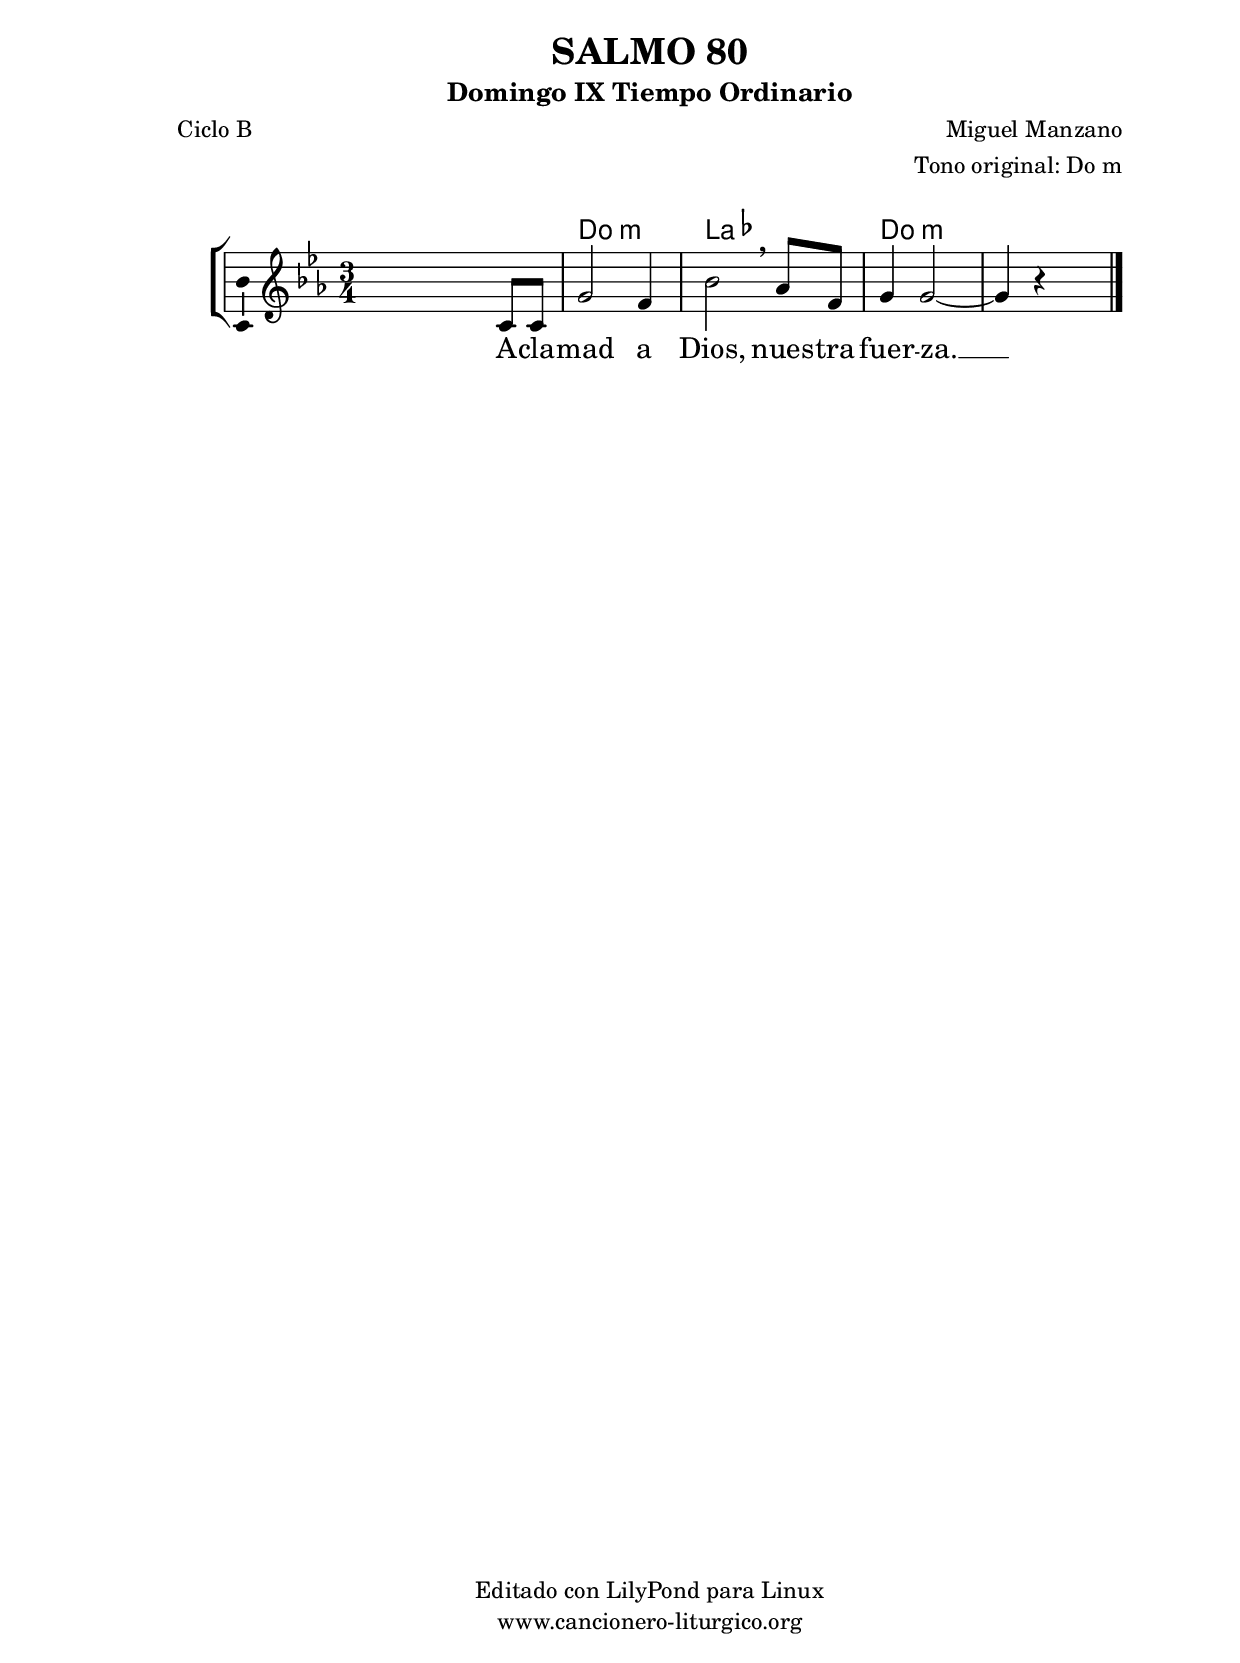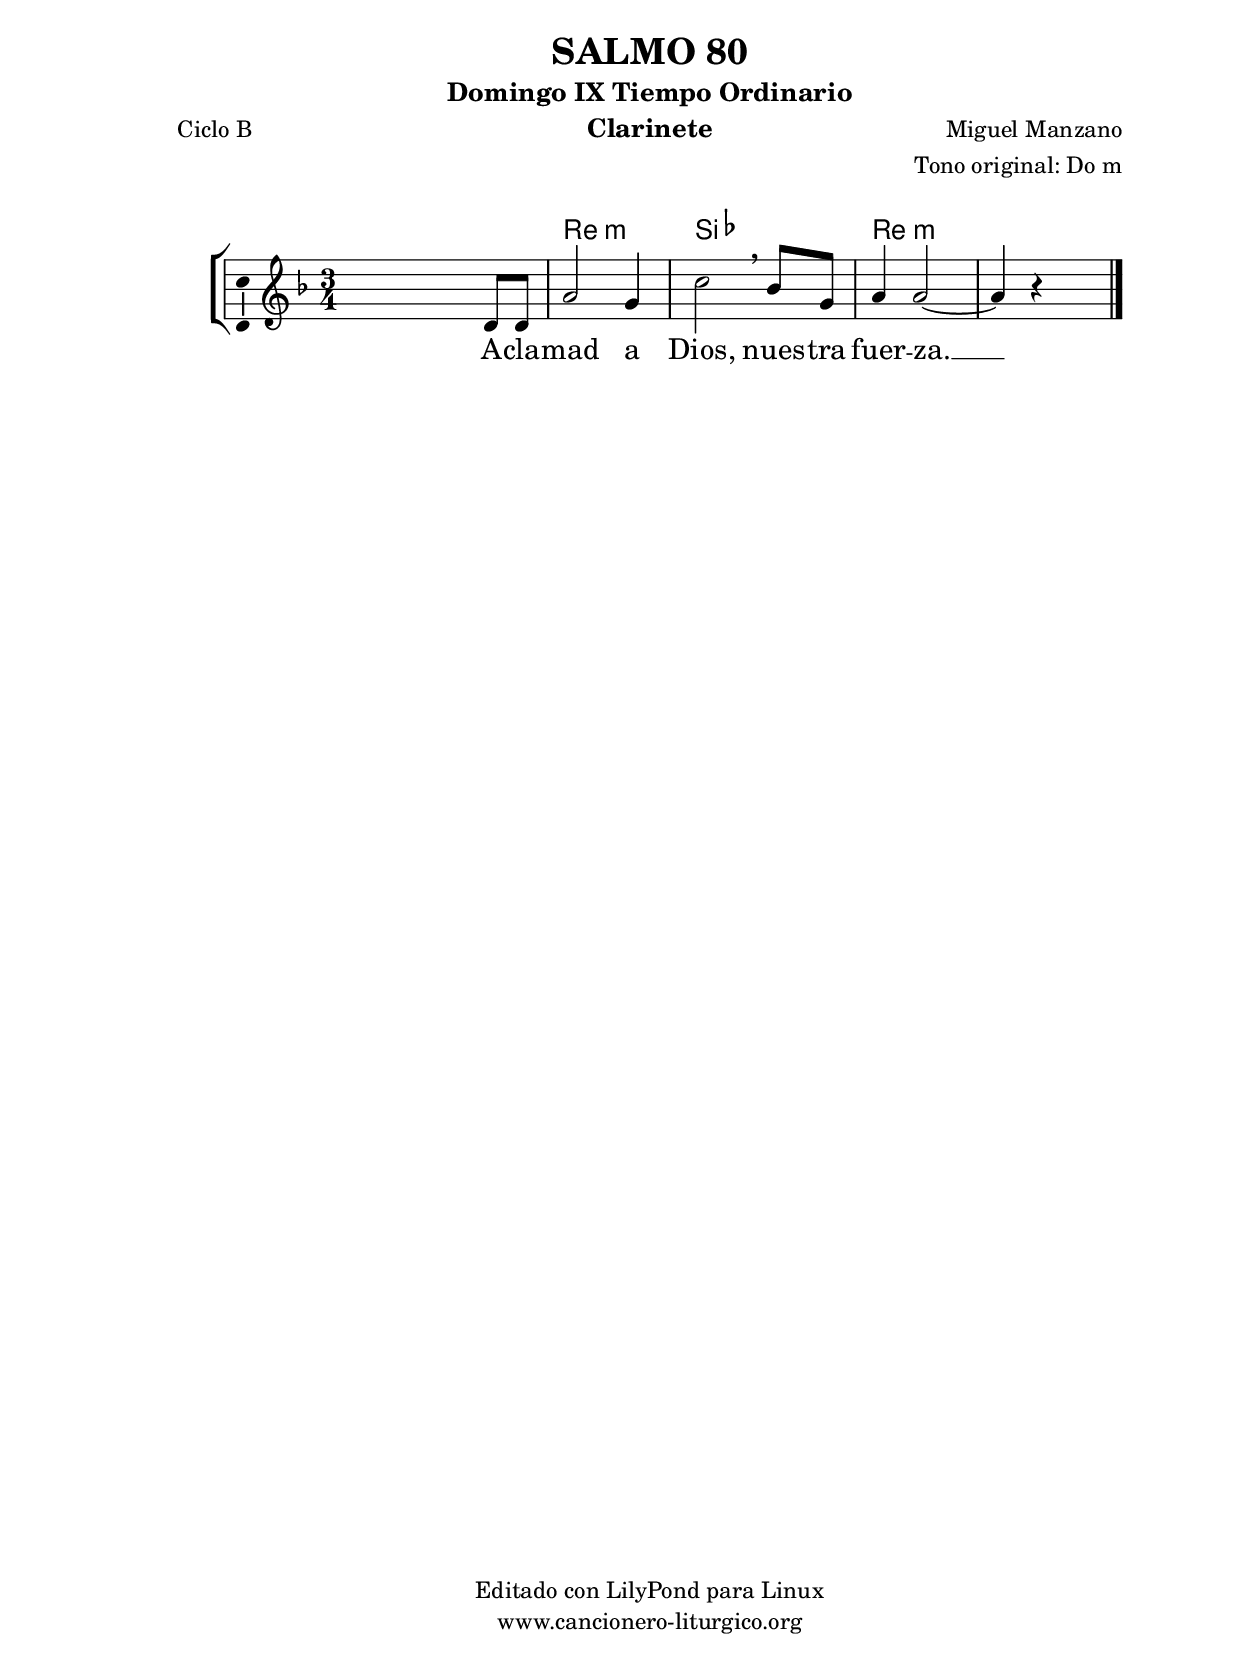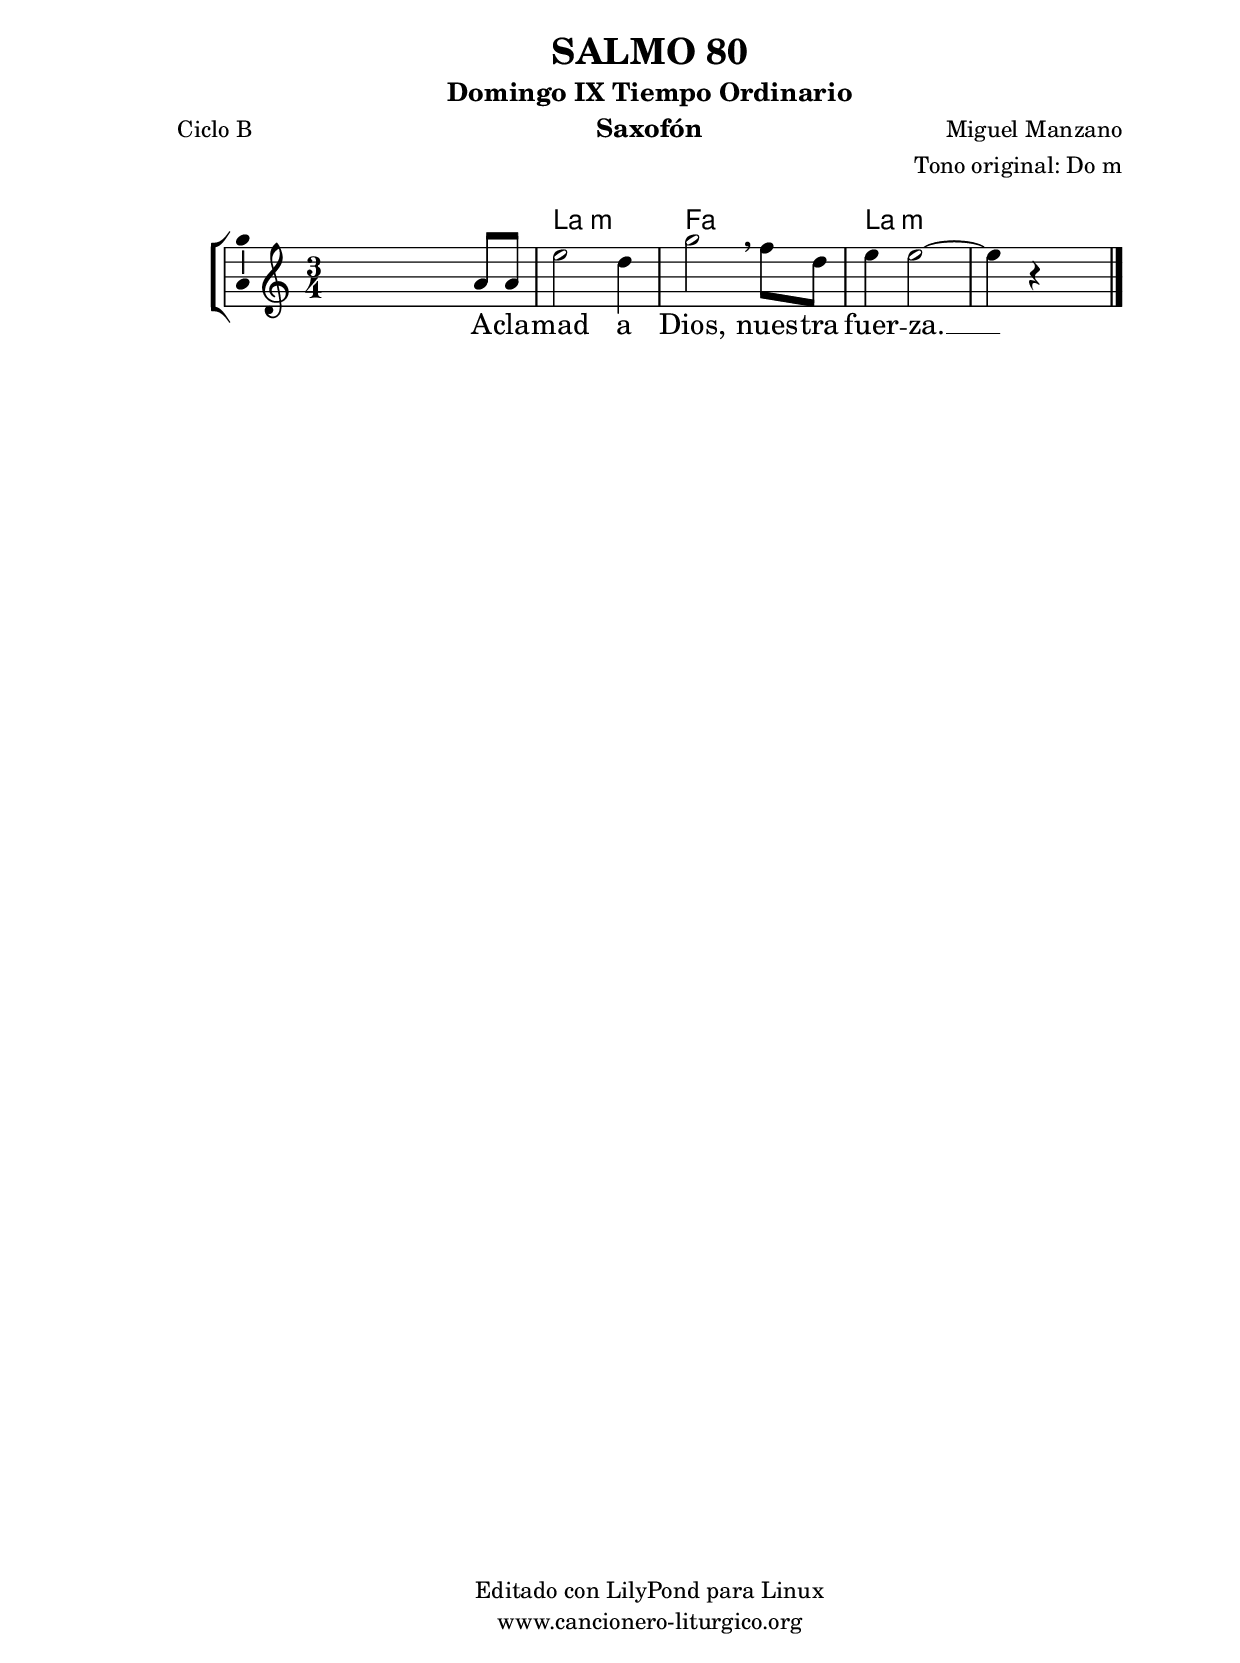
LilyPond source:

%
%para convertir .midi en .wav:
%timidity filename.midi -Ow -o finename.wav
%
%
%Para convertir de .wav a .mp3:
%lame -h -m j filename.wav
%
%
%para escuchar el midi:
%timidity nombrefichero.midi
%


%versión de lilypond para la que se ha escrito esta partitura:
\version "2.16.0"

	%Tamaño papel
	#(set-default-paper-size "a4")
	%Tamaño partitura
	#(set-global-staff-size 20)
	%No responde al pulsar sobre una nota
	#(ly:set-option 'point-and-click #f)

%parámetros del encabezamiento:
\header {
	title = "SALMO 80"
	subtitle = "Domingo IX Tiempo Ordinario"
	composer = "Miguel Manzano"
	poet = "Ciclo B"
	meter = ""
	arranger = "Tono original: Do m"
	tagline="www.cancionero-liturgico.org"
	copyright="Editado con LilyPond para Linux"
	tiempo = "Ordinario"
	usos = "Salmo"
	letra = "Aclamad a Dios, nuestra fuerza."
	}

%parámetros asociados al papel:
\paper  {
	oddHeaderMarkup = \markup {\fill-line { \on-the-fly #not-first-page \fromproperty #'header:title \on-the-fly #not-first-page \fromproperty #'header:composer }}
	evenHeaderMarkup = \markup {\fill-line { \fromproperty #'header:composer \fromproperty #'header:title }}
	#(set-paper-size "a4")
	print-page-number = ##f
	first-page-number = 1
	print-first-page-number = ##f
%	head-separation = 3.0 \cm
	top-margin = 2.0 \cm
	bottom-margin = 0.5\cm
%%%	bottom-margin = -1.0\cm
	left-margin = 3.0 \cm
	line-width = 16.0 \cm 
	indent = 8\mm
	interscoreline = 2.\mm
	between-system-space = 15\mm
%	para que las partituras no llenen la hoja:
	ragged-bottom = ##t
%	idem para la última hoja:
	ragged-last-bottom = ##f
%	para que las partituras llenen el ancho del papel:
	ragged-last = ##f
	after-title-space = 2.5 \cm
%page-count=1
%system-count=8

	%Flexible Vertical Spacing
%	markup-markup-spacing =
%	#'((basic-distance . 15) (minimum-distance . 15) (padding . 3))
	markup-system-spacing =
	#'((basic-distance . 15) (minimum-distance . 15) (padding . 3))
	system-system-spacing =
	#'((basic-distance . 15) (minimum-distance . 15) (padding . 3))
	score-system-spacing =
	#'((basic-distance . 15) (minimum-distance . 15) (padding . 5))
%	top-system-spacing = % header
%	#'((basic-distance . 8) (minimum-distance . 0) (padding . 3))
%	top-markup-spacing =
%	#'((basic-distance . 20) (minimum-distance . 20) (padding . 3))
	last-bottom-spacing = % footer
	#'((basic-distance . 5) (minimum-distance . 5) (padding . 3))
%	score-markup-spacing =
%	#'((basic-distance . 16) (minimum-distance . 13) (padding . 3))

	}


%parámetros que afectan a toda la partitura:
global =  {
	%clave de sol (G):
	\clef G
	%armadura:
%	\transpose aes g
	\key c \minor
	\tempo 4=120
	\set Score.tempoHideNote = ##t
	}


acordes = {
	\italianChords
	\chordmode {
%	\transpose aes g
{

s2.
c2.:m aes c:m s

	}
	}
}

melodia = 
%	\transpose aes g
{
	\relative c'{
	\time 3/4
%	\partial 4*1

s2 c8 c
g'2 f4
bes2 \breathe aes8 f
g4 g2~
g4 r4 s4

	\bar "|."
	}
	}


texto = \lyricmode {
A -- cla -- mad a Dios, nues -- tra fuer -- za. __
	}


acordesStaff = \context ChordNames = acordesStaff <<
	\set chordChanges = ##t
	\acordes
	>>


vozStaff = \context Voice = vozStaff
\with {\consists "Ambitus_engraver"}
<<
%	\set Staff.instrumentName = ""
%	\set Staff.shortInstrumentName = ""
%	\set Staff.midiInstrument = #"clarinet"
%	\set Staff.midiInstrument = #"cello"
%	\set Staff.midiInstrument = #"flute"
	\set Staff.midiInstrument = #"electric guitar (jazz)"
%	\set Staff.midiInstrument = #"english horn"
%	\set Staff.midiInstrument = #"violin"
%	\set Staff.midiInstrument = #"glockenspiel"
	\set Staff.midiMinimumVolume = #0.7
	\set Staff.midiMaximumVolume = #0.9
	\global
	\melodia
	>>


textoStaff = \context Lyrics = textoStaff <<
	\lyricsto vozStaff \texto
	>>

\book {
	\score {
		\context ChoirStaff {
			\override StaffGroup.SystemStartBracket #'collapse-height = #1
			\override Score.SystemStartBar #'collapse-height = #1
			<<
			\acordesStaff
			\vozStaff
			\textoStaff
			>>
			}
		\layout {
	    		\context {
				\Lyrics
				\override LyricText #'font-size = #2
				}
	   		 \context {
				\Score
				%fontSize = #3
				\override StaffSymbol #'staff-space = #(magstep +3)
				%\override Beam #'thickness = #0.55
				%\override SpacingSpanner #'spacing-increment = #1.0
				%\override Slur #'height-limit = #1.5
				}
			}
		}
	\score {
		\unfoldRepeats
		\context ChoirStaff {
			<<
			\acordesStaff
			\vozStaff
			>>
			}
		\midi {
	  		\context {
	  			\Score
				tempoWholesPerMinute = #(ly:make-moment 70 4)
				}
			}
		}
	}

%Partitura para clarinete
#(define output-suffix "C")
\book {
	\header{
		instrument = "Clarinete"
		}
	\score {
		\context ChoirStaff {
			\override StaffGroup.SystemStartBracket #'collapse-height = #1
			\override Score.SystemStartBar #'collapse-height = #1
\transpose c d
			<<
			\acordesStaff
			\vozStaff
			\textoStaff
			>>
			}
		\layout {
	    		\context {
				\Lyrics
				\override LyricText #'font-size = #2
				}
	   		 \context {
				\Score
				%fontSize = #3
				\override StaffSymbol #'staff-space = #(magstep +3)
				%\override Beam #'thickness = #0.55
				%\override SpacingSpanner #'spacing-increment = #1.0
				%\override Slur #'height-limit = #1.5
				}
			}
		}
	}

%Partitura para saxofón
#(define output-suffix "S")
\book {
	\header{
		instrument = "Saxofón"
		}
	\score {
		\context ChoirStaff {
			\override StaffGroup.SystemStartBracket #'collapse-height = #1
			\override Score.SystemStartBar #'collapse-height = #1
\transpose c a
			<<
			\acordesStaff
			\vozStaff
			\textoStaff
			>>
			}
		\layout {
	    		\context {
				\Lyrics
				\override LyricText #'font-size = #2
				}
	   		 \context {
				\Score
				%fontSize = #3
				\override StaffSymbol #'staff-space = #(magstep +3)
				%\override Beam #'thickness = #0.55
				%\override SpacingSpanner #'spacing-increment = #1.0
				%\override Slur #'height-limit = #1.5
				}
			}
		}
	}

